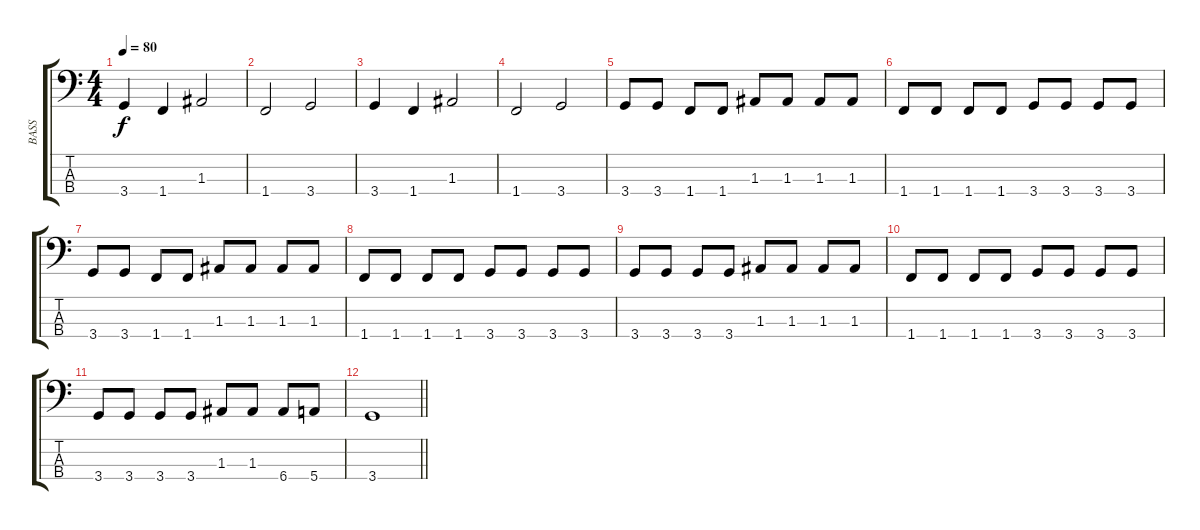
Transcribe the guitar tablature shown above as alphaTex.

\track ("BASS" "BASS") {instrument electricbassfinger}
\staff {score tabs}
\tuning (G2 D2 A1 E1) {hide}
\ts (4 4)
\tempo 80
\clef f4
\ks c
3.4.4{dy f} 1.4.4 1.3.2 |
1.4.2 3.4.2 |
3.4.4 1.4.4 1.3.2 |
1.4.2 3.4.2 |
3.4.8 3.4.8 1.4.8 1.4.8 1.3.8 1.3.8 1.3.8 1.3.8 |
1.4.8 1.4.8 1.4.8 1.4.8 3.4.8 3.4.8 3.4.8 3.4.8 |
3.4.8 3.4.8 1.4.8 1.4.8 1.3.8 1.3.8 1.3.8 1.3.8 |
1.4.8 1.4.8 1.4.8 1.4.8 3.4.8 3.4.8 3.4.8 3.4.8 |
3.4.8 3.4.8 3.4.8 3.4.8 1.3.8 1.3.8 1.3.8 1.3.8 |
1.4.8 1.4.8 1.4.8 1.4.8 3.4.8 3.4.8 3.4.8 3.4.8 |
3.4.8 3.4.8 3.4.8 3.4.8 1.3.8 1.3.8 6.4.8 5.4.8 |
\barLineRight lightlight
3.4.1
